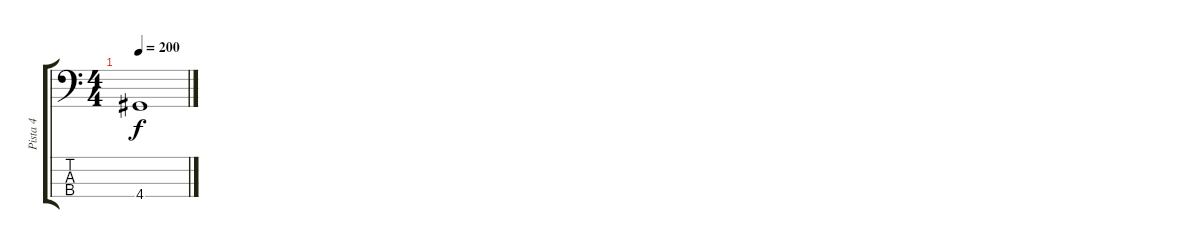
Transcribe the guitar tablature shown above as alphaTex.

\track ("Pista 4" "Pista 4") {instrument electricbassfinger}
\staff {score tabs}
\tuning (G2 D2 A1 E1) {hide}
\ts (4 4)
\tempo 200
\clef f4
\ks c
4.4{t}.1{dy f}
